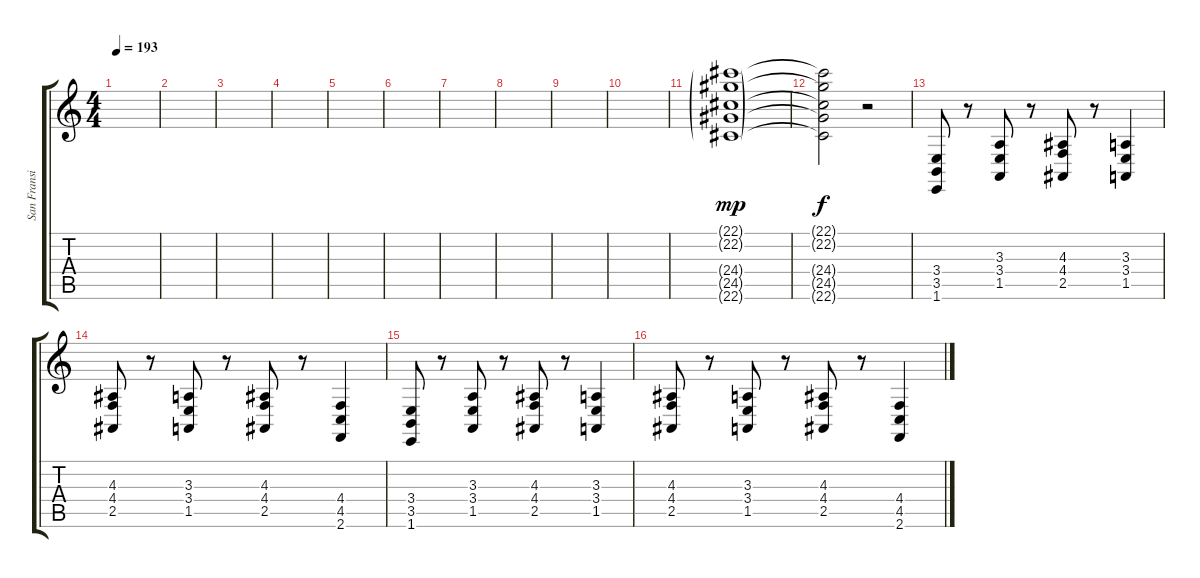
\track ("San Fransisco Orchestra" "San Fransi") {instrument cello}
\staff {score tabs}
\tuning (Eb4 Bb3 Gb3 Db3 Ab2 Eb2) {hide}
\ts (4 4)
\tempo 193
\clef g2
\ks c
|
|
|
|
|
|
|
|
|
|
(22.1{g} 22.2{g} 24.4{g} 24.5{g} 22.6{g}).1{dy mp} |
(22.1{t} 22.2{t} 24.4{t} 24.5{t} 22.6{t}).2{dy f} r.2 |
(3.4 3.5 1.6).8 r.8 (3.3 3.4 1.5).8 r.8 (4.3 4.4 2.5).8 r.8 (3.3 3.4 1.5).4 |
(4.3 4.4 2.5).8 r.8 (3.3 3.4 1.5).8 r.8 (4.3 4.4 2.5).8 r.8 (4.4 4.5 2.6).4 |
(3.4 3.5 1.6).8 r.8 (3.3 3.4 1.5).8 r.8 (4.3 4.4 2.5).8 r.8 (3.3 3.4 1.5).4 |
(4.3 4.4 2.5).8 r.8 (3.3 3.4 1.5).8 r.8 (4.3 4.4 2.5).8 r.8 (4.4 4.5 2.6).4
